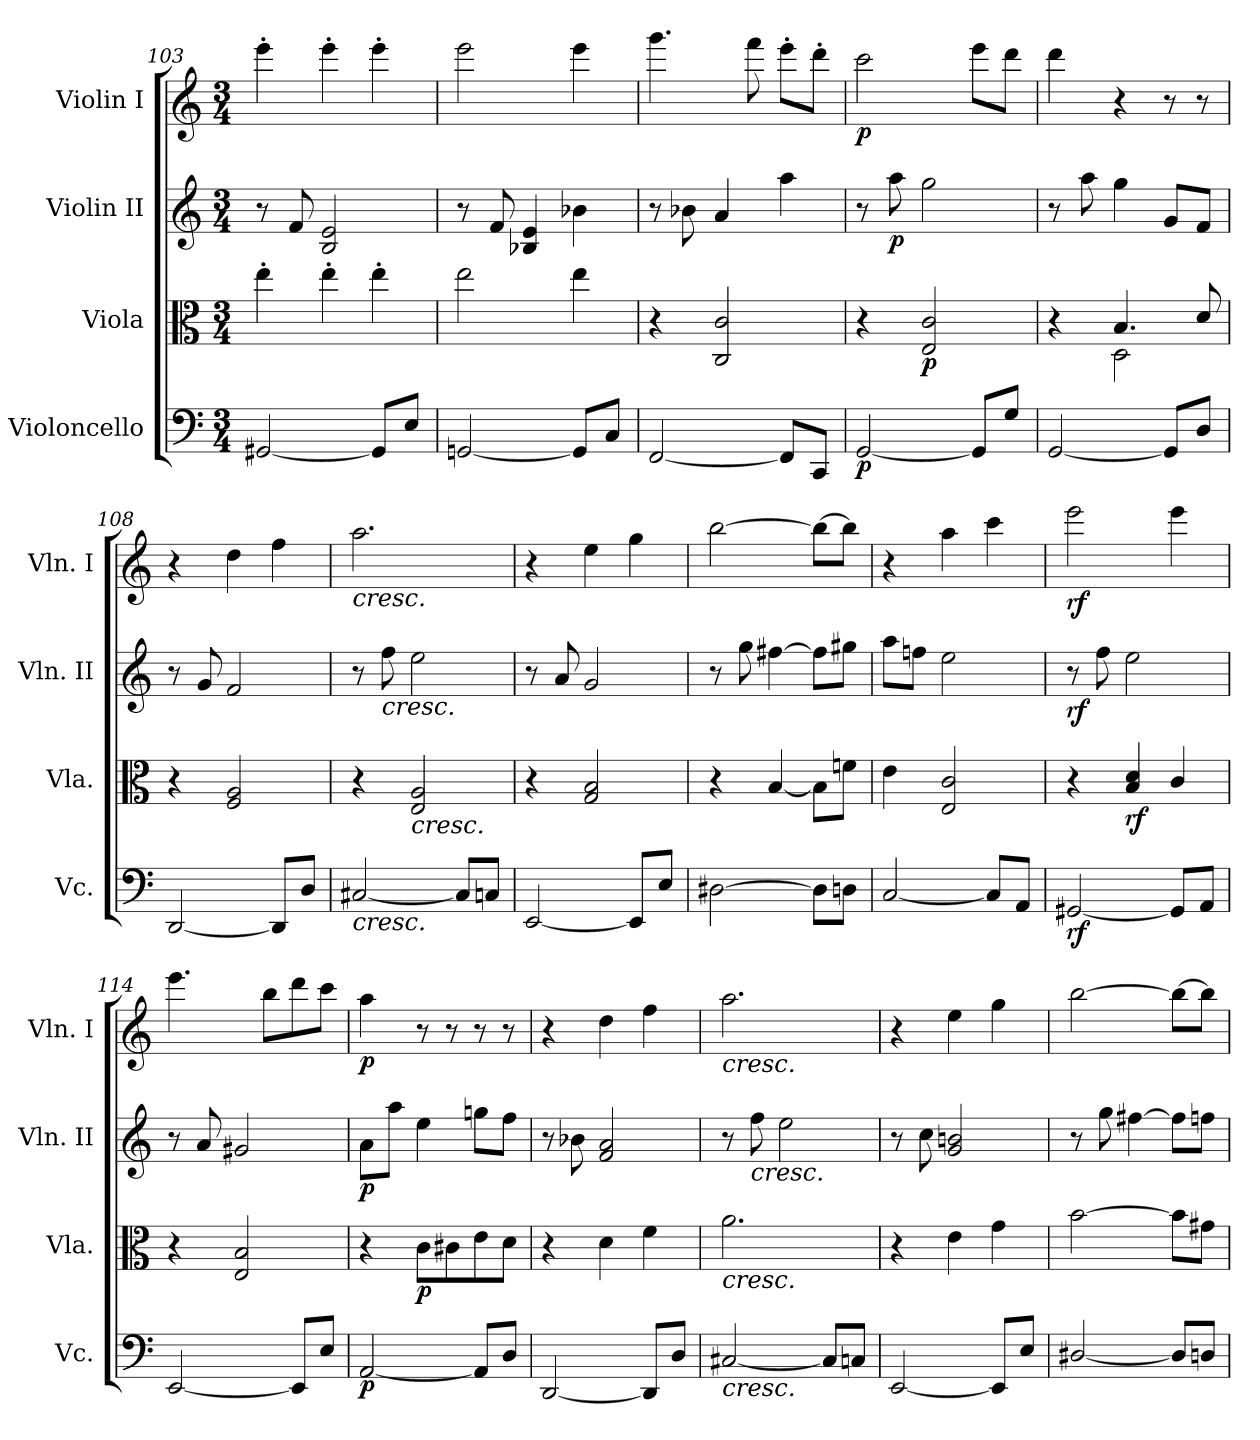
**kern	**dynam	**kern	**dynam	**kern	**dynam	**kern	**dynam
*part4	*part4	*part3	*part3	*part2	*part2	*part1	*part1
*staff4	*staff4	*staff3	*staff3	*staff2	*staff2	*staff1	*staff1
*I"Violoncello	*	*I"Viola	*	*I"Violin II	*	*I"Violin I	*
*I'Vc.	*	*I'Vla.	*	*I'Vln. II	*	*I'Vln. I	*
!!LO:PB:g=z
*clefF4	*	*clefC3	*	*clefG2	*	*clefG2	*
*k[]	*	*k[]	*	*k[]	*	*k[]	*
*M3/4	*	*M3/4	*	*M3/4	*	*M3/4	*
=103	=103	=103	=103	=103	=103	=103	=103
[2GG#X/	.	4ee'\	.	8r	.	4eee'\	.
.	.	.	.	8f/	.	.	.
.	.	4ee'\	.	2B/ 2e/	.	4eee'\	.
8GG#/L]	.	4ee'\	.	.	.	4eee'\	.
8E/J	.	.	.	.	.	.	.
=104	=104	=104	=104	=104	=104	=104	=104
[2GGn/	.	2ee\	.	8r	.	2eee\	.
.	.	.	.	8f/	.	.	.
.	.	.	.	4B-X/ 4e/	.	.	.
8GG/L]	.	4ee\	.	4b-X\	.	4eee\	.
8C/J	.	.	.	.	.	.	.
=105	=105	=105	=105	=105	=105	=105	=105
[2FF/	.	4r	.	8r	.	4.ggg\	.
.	.	.	.	8b-X\	.	.	.
.	.	2C/ 2c/	.	4a/	.	.	.
.	.	.	.	.	.	8fff\	.
8FF/L]	.	.	.	4aa\	.	8eee'\L	.
8CC/J	.	.	.	.	.	8ddd'\J	.
=106	=106	=106	=106	=106	=106	=106	=106
!	!LO:DY:b	!	!	!	!	!	!LO:DY:b
[2GG/	p	4r	.	8r	.	2ccc\	p
!	!	!	!	!	!LO:DY:b	!	!
.	.	.	.	8aa\	p	.	.
!	!	!	!LO:DY:b	!	!	!	!
.	.	2E/ 2c/	p	2gg\	.	.	.
8GG/L]	.	.	.	.	.	8eee\L	.
8G/J	.	.	.	.	.	8ddd\J	.
=107	=107	=107	=107	=107	=107	=107	=107
*	*	*^	*	*	*	*	*
[2GG/	.	4r	4ryy	.	8r	.	4ddd\	.
.	.	.	.	.	8aa\	.	.	.
.	.	4.B/	2D\	.	4gg\	.	4r	.
8GG/L]	.	.	.	.	8g/L	.	8r	.
8D/J	.	8d/	.	.	8f/J	.	8r	.
*	*	*v	*v	*	*	*	*	*
=108	=108	=108	=108	=108	=108	=108	=108
[2DD/	.	4r	.	8r	.	4r	.
.	.	.	.	8g/	.	.	.
.	.	2F/ 2A/	.	2f/	.	4dd\	.
8DD/L]	.	.	.	.	.	4ff\	.
8D/J	.	.	.	.	.	.	.
!!LO:LB:g=z
=109	=109	=109	=109	=109	=109	=109	=109
!	!	!	!	!	!	!LO:TX:b:i:t=cresc.	!
!LO:TX:b:i:t=cresc.	!	!	!	!	!	!	!
[2C#X/	.	4r	.	8r	.	2.aa\	.
!	!	!	!	!LO:TX:b:i:t=cresc.	!	!	!
.	.	.	.	8ff\	.	.	.
!	!	!LO:TX:b:i:t=cresc.	!	!	!	!	!
.	.	2E/ 2A/	.	2ee\	.	.	.
8C#/L]	.	.	.	.	.	.	.
8Cn/J	.	.	.	.	.	.	.
=110	=110	=110	=110	=110	=110	=110	=110
[2EE/	.	4r	.	8r	.	4r	.
.	.	.	.	8a/	.	.	.
.	.	2G/ 2B/	.	2g/	.	4ee\	.
8EE/L]	.	.	.	.	.	4gg\	.
8E/J	.	.	.	.	.	.	.
=111	=111	=111	=111	=111	=111	=111	=111
[2D#X\	.	4r	.	8r	.	[2bb\	.
.	.	.	.	8gg\	.	.	.
.	.	[4B/	.	[4ff#X\	.	.	.
8D#\L]	.	8B\L]	.	8ff#\L]	.	8bb\L_	.
8Dn\J	.	8fn\J	.	8gg#X\J	.	8bb\J]	.
=112	=112	=112	=112	=112	=112	=112	=112
[2C/	.	4e\	.	8aa\L	.	4r	.
.	.	.	.	8ffn\J	.	.	.
.	.	2E/ 2c/	.	2ee\	.	4aa\	.
8C/L]	.	.	.	.	.	4ccc\	.
8AA/J	.	.	.	.	.	.	.
=113	=113	=113	=113	=113	=113	=113	=113
!	!LO:DY:b	!	!	!	!LO:DY:b	!	!LO:DY:b
[2GG#X/	rf	4r	.	8r	rf	2eee\	rf
.	.	.	.	8ff\	.	.	.
!	!	!	!LO:DY:b	!	!	!	!
.	.	4B/ 4d/	rf	2ee\	.	.	.
8GG#/L]	.	4c/	.	.	.	4eee\	.
8AA/J	.	.	.	.	.	.	.
=114	=114	=114	=114	=114	=114	=114	=114
[2EE/	.	4r	.	8r	.	4.eee\	.
.	.	.	.	8a/	.	.	.
.	.	2E/ 2B/	.	2g#X/	.	.	.
.	.	.	.	.	.	8bb\L	.
8EE/L]	.	.	.	.	.	8ddd\	.
8E/J	.	.	.	.	.	8ccc\J	.
!!LO:LB:g=z
=115	=115	=115	=115	=115	=115	=115	=115
!	!LO:DY:b	!	!	!	!LO:DY:b	!	!LO:DY:b
[2AA/	p	4r	.	8a\L	p	4aa\	p
.	.	.	.	8aa\J	.	.	.
!	!	!	!LO:DY:b	!	!	!	!
.	.	8c\L	p	4ee\	.	8r	.
.	.	8c#X\	.	.	.	8r	.
8AA/L]	.	8e\	.	8ggn\L	.	8r	.
8D/J	.	8d\J	.	8ff\J	.	8r	.
=116	=116	=116	=116	=116	=116	=116	=116
[2DD/	.	4r	.	8r	.	4r	.
.	.	.	.	8b-X\	.	.	.
.	.	4d\	.	2f/ 2a/	.	4dd\	.
8DD/L]	.	4f\	.	.	.	4ff\	.
8D/J	.	.	.	.	.	.	.
=117	=117	=117	=117	=117	=117	=117	=117
!	!	!	!	!	!	!LO:TX:b:i:t=cresc.	!
!	!	!LO:TX:b:i:t=cresc.	!	!	!	!	!
!LO:TX:b:i:t=cresc.	!	!	!	!	!	!	!
[2C#X/	.	2.a\	.	8r	.	2.aa\	.
!	!	!	!	!LO:TX:b:i:t=cresc.	!	!	!
.	.	.	.	8ff\	.	.	.
.	.	.	.	2ee\	.	.	.
8C#/L]	.	.	.	.	.	.	.
8Cn/J	.	.	.	.	.	.	.
=118	=118	=118	=118	=118	=118	=118	=118
[2EE/	.	4r	.	8r	.	4r	.
.	.	.	.	8cc\	.	.	.
.	.	4e\	.	2g/ 2bn/	.	4ee\	.
8EE/L]	.	4g\	.	.	.	4gg\	.
8E/J	.	.	.	.	.	.	.
=119	=119	=119	=119	=119	=119	=119	=119
[2D#X/	.	[2b\	.	8r	.	[2bb\	.
.	.	.	.	8gg\	.	.	.
.	.	.	.	[4ff#X\	.	.	.
8D#/L]	.	8b\L]	.	8ff#\L]	.	8bb\L_	.
8Dn/J	.	8g#X\J	.	8ffn\J	.	8bb\J]	.
=	=	=	=	=	=	=	=
*-	*-	*-	*-	*-	*-	*-	*-
